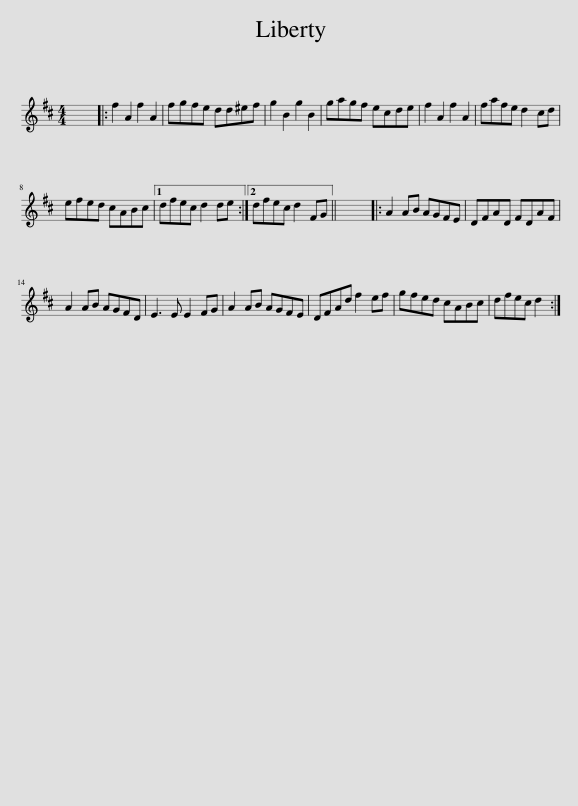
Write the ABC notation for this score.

X:1
L:1/8
M:4/4
I:linebreak $
K:D
V:1 treble
V:1
 x8 |: f2 A2 f2 A2 | fgfe dd^ef | g2 B2 g2 B2 | gagf ecde | %5
 f2 A2 f2 A2 | fafe d2 cd |$ efed cABc |1 dfec d2 de :|2 dfec d2 FG || %10
 x8 |: A2 AB AGFE | DFAD FDAF |$ A2 AB AGFD | E3 E E2 FG | %15
 A2 AB AGFE | DFAd f2 ef | gfed cABc | dfec d2 :| %19
